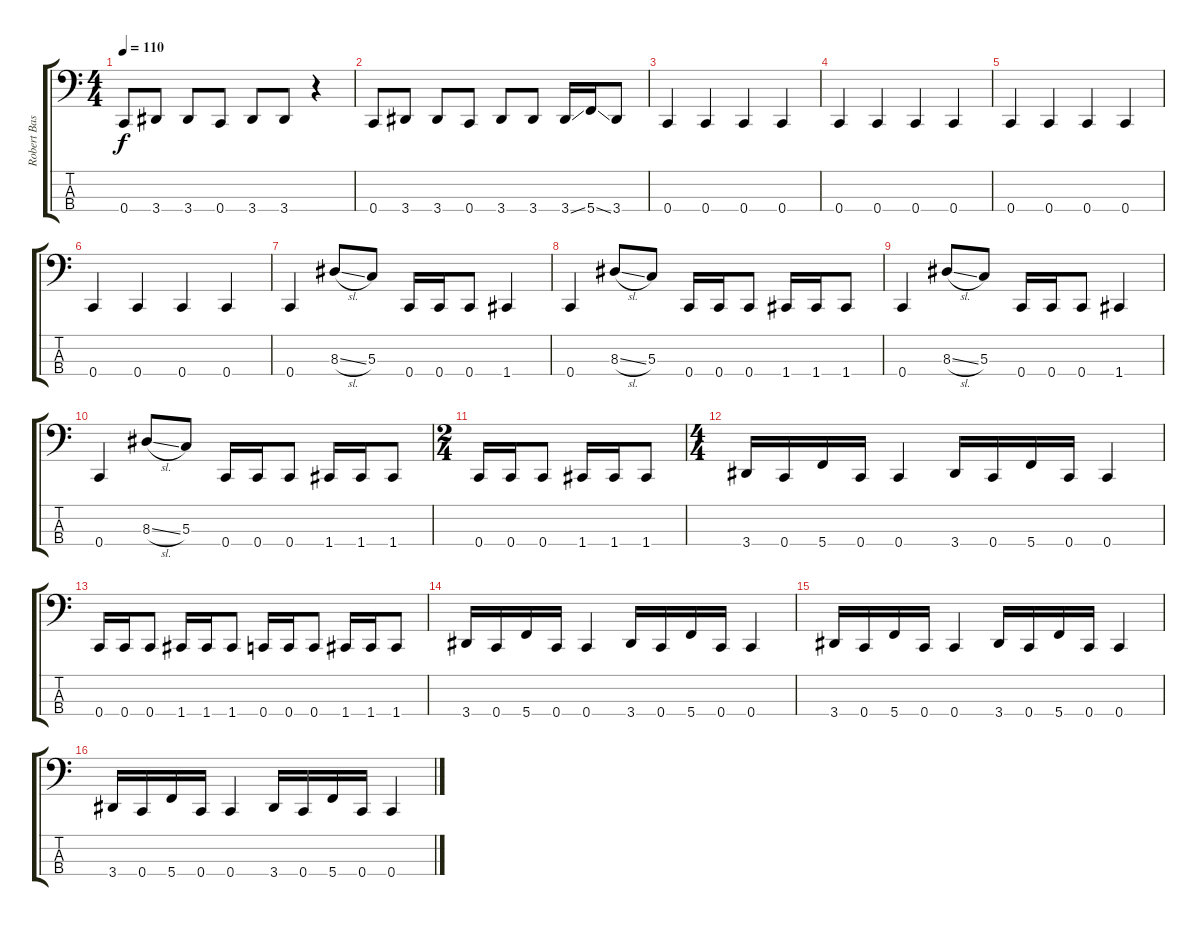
\track ("Robert Bass" "Robert Bas") {instrument electricbassfinger}
\staff {score tabs}
\tuning (F2 C2 G1 C1) {hide}
\ts (4 4)
\tempo 110
\clef f4
\ks c
0.4.8{dy f} 3.4.8 3.4.8 0.4.8 3.4.8 3.4.8 r.4 |
0.4.8 3.4.8 3.4.8 0.4.8 3.4.8 3.4.8 3.4{ss}.16 5.4{ss}.16 3.4.8 |
0.4.4 0.4.4 0.4.4 0.4.4 |
0.4.4 0.4.4 0.4.4 0.4.4 |
0.4.4 0.4.4 0.4.4 0.4.4 |
0.4.4 0.4.4 0.4.4 0.4.4 |
0.4.4 8.3{sl}.8 5.3.8 0.4.16 0.4.16 0.4.8 1.4.4 |
0.4.4 8.3{sl}.8 5.3.8 0.4.16 0.4.16 0.4.8 1.4.16 1.4.16 1.4.8 |
0.4.4 8.3{sl}.8 5.3.8 0.4.16 0.4.16 0.4.8 1.4.4 |
0.4.4 8.3{sl}.8 5.3.8 0.4.16 0.4.16 0.4.8 1.4.16 1.4.16 1.4.8 |
\ts (2 4)
0.4.16 0.4.16 0.4.8 1.4.16 1.4.16 1.4.8 |
\ts (4 4)
3.4.16 0.4.16 5.4.16 0.4.16 0.4.4 3.4.16 0.4.16 5.4.16 0.4.16 0.4.4 |
0.4.16 0.4.16 0.4.8 1.4.16 1.4.16 1.4.8 0.4.16 0.4.16 0.4.8 1.4.16 1.4.16 1.4.8 |
3.4.16 0.4.16 5.4.16 0.4.16 0.4.4 3.4.16 0.4.16 5.4.16 0.4.16 0.4.4 |
3.4.16 0.4.16 5.4.16 0.4.16 0.4.4 3.4.16 0.4.16 5.4.16 0.4.16 0.4.4 |
3.4.16 0.4.16 5.4.16 0.4.16 0.4.4 3.4.16 0.4.16 5.4.16 0.4.16 0.4.4
